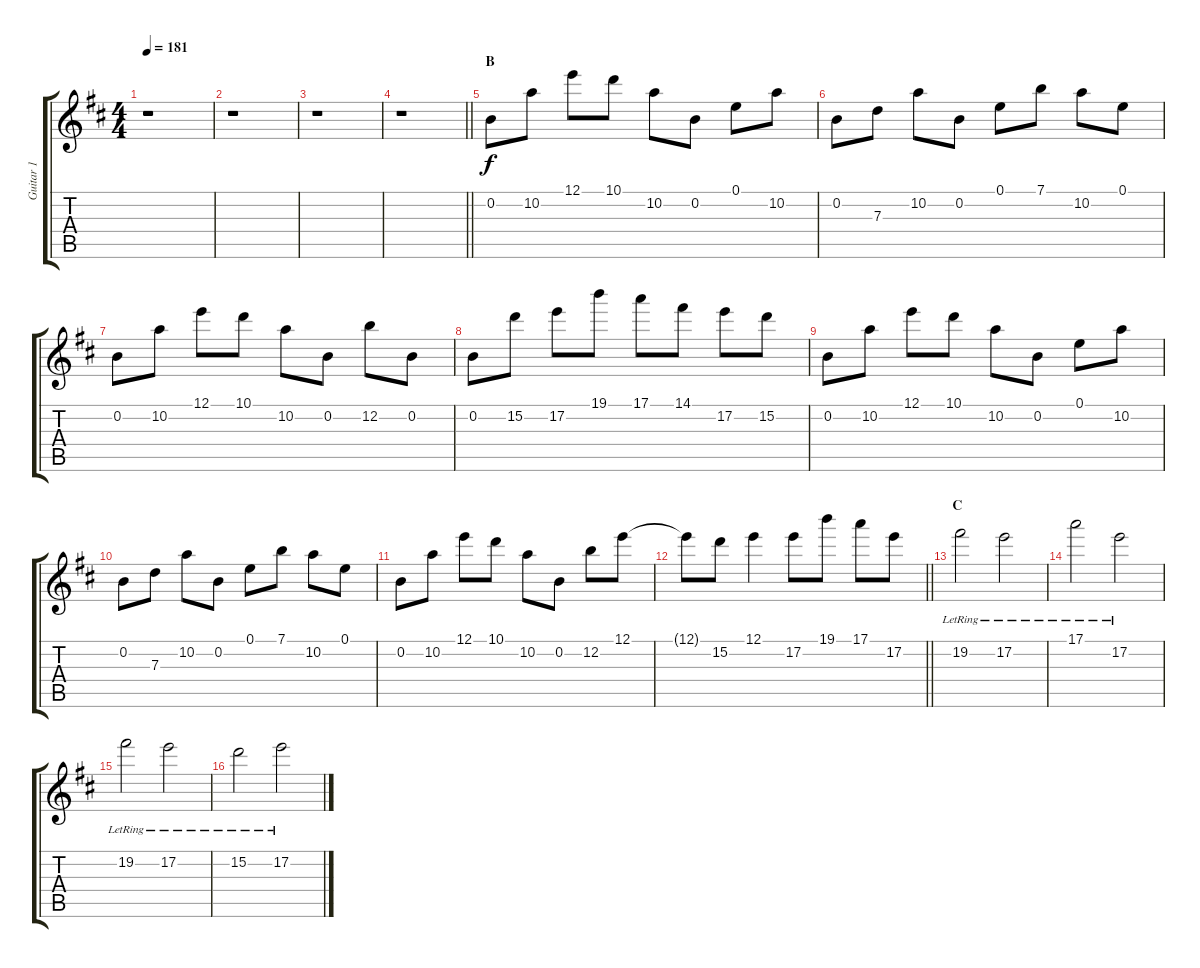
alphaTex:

\track ("Guitar 1" "Guitar 1") {instrument electricguitarjazz}
\staff {score tabs}
\tuning (E4 B3 G3 D3 A2 E2) {hide}
\ts (4 4)
\tempo 181
\clef g2
\ks d
r.1{dy f} |
r.1 |
r.1 |
\barLineRight lightlight
r.1 |
\section ("" "B")
0.2.8 10.2.8 12.1.8 10.1.8 10.2.8 0.2.8 0.1.8 10.2.8 |
0.2.8 7.3.8 10.2.8 0.2.8 0.1.8 7.1.8 10.2.8 0.1.8 |
0.2.8 10.2.8 12.1.8 10.1.8 10.2.8 0.2.8 12.2.8 0.2.8 |
0.2.8 15.2.8 17.2.8 19.1.8 17.1.8 14.1.8 17.2.8 15.2.8 |
0.2.8 10.2.8 12.1.8 10.1.8 10.2.8 0.2.8 0.1.8 10.2.8 |
0.2.8 7.3.8 10.2.8 0.2.8 0.1.8 7.1.8 10.2.8 0.1.8 |
0.2.8 10.2.8 12.1.8 10.1.8 10.2.8 0.2.8 12.2.8 12.1.8 |
\barLineRight lightlight
12.1{t}.8 15.2.8 12.1.4 17.2.8 19.1.8 17.1.8 17.2.8 |
\section ("" "C")
19.2{lr}.2{volume 11 instrument electricguitarjazz} 17.2{lr}.2 |
17.1{lr}.2 17.2{lr}.2 |
19.2{lr}.2 17.2{lr}.2 |
15.2{lr}.2 17.2{lr}.2
